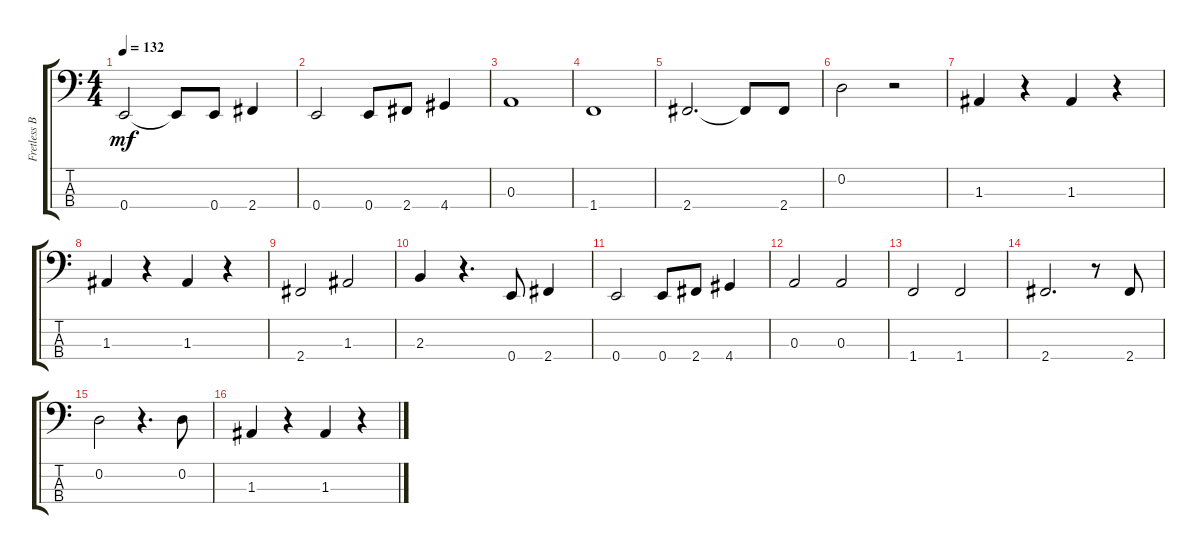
\track ("Fretless Bass" "Fretless B") {instrument fretlessbass}
\staff {score tabs}
\tuning (G2 D2 A1 E1) {hide}
\ts (4 4)
\tempo 132
\clef f4
\ks aminor
0.4.2{dy mf} 0.4{t}.8 0.4.8 2.4.4 |
0.4.2 0.4.8 2.4.8 4.4.4 |
0.3.1 |
1.4.1 |
2.4.2{d} 2.4{t}.8 2.4.8 |
0.2.2 r.2 |
1.3.4 r.4 1.3.4 r.4 |
1.3.4 r.4 1.3.4 r.4 |
2.4.2 1.3.2 |
2.3.4 r.4{d} 0.4.8 2.4.4 |
0.4.2 0.4.8 2.4.8 4.4.4 |
0.3.2 0.3.2 |
1.4.2 1.4.2 |
2.4.2{d} r.8 2.4.8 |
0.2.2 r.4{d} 0.2.8 |
1.3.4 r.4 1.3.4 r.4
